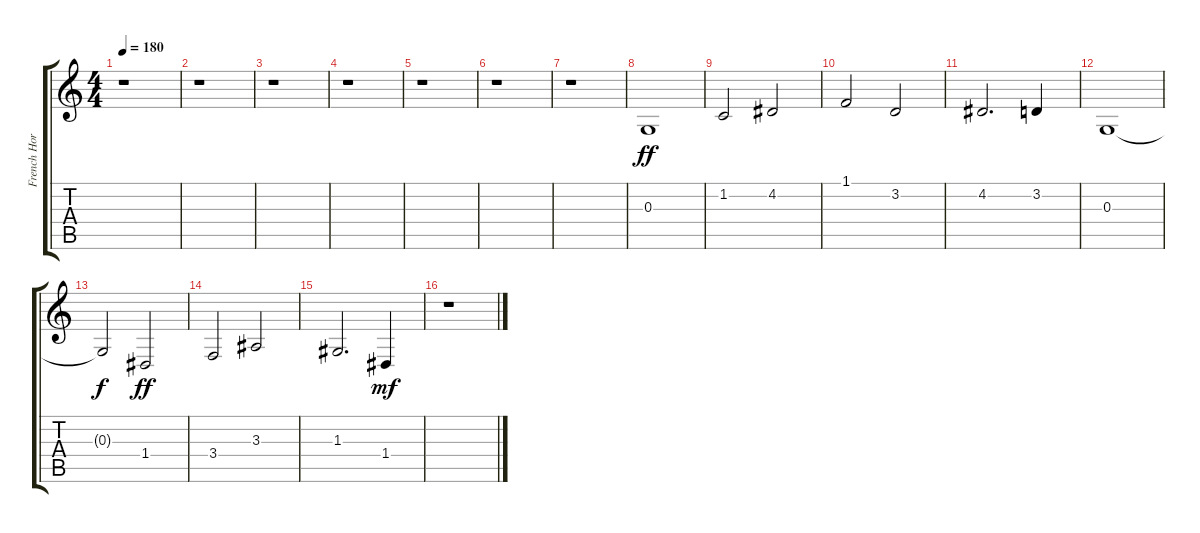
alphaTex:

\track ("French Horn" "French Hor") {instrument frenchhorn}
\staff {score tabs}
\tuning (E4 B3 G3 D3 A2 E2) {hide}
\ts (4 4)
\tempo 180
\clef g2
\ks c
r.1{dy ff} |
r.1 |
r.1 |
r.1 |
r.1 |
r.1 |
r.1 |
0.3.1{volume 10} |
1.2.2 4.2.2 |
1.1.2 3.2.2 |
4.2.2{d} 3.2.4 |
0.3.1 |
0.3{t}.2{dy f} 1.4.2{dy ff} |
3.4.2 3.3.2 |
1.3.2{d} 1.4.4{dy mf} |
r.1
